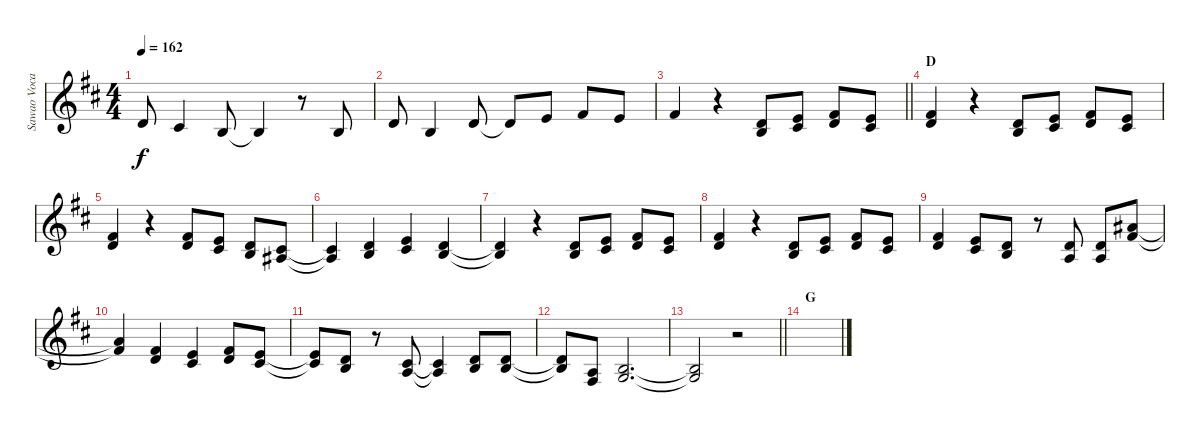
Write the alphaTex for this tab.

\track ("Sawao Vocal" "Sawao Voca") {instrument synthbrass1}
\staff {score}
\tuning (E4 B3 G3 D3 A2 E2) {hide}
\ts (4 4)
\tempo 162
\clef g2
\ks d
3.2.8{dy f} 2.2.4 0.2.8 0.2{t}.4 r.8 0.2.8 |
3.2.8 0.2.4 3.2.8 3.2{t}.8 0.1.8 2.1.8 0.1.8 |
\barLineRight lightlight
2.1.4 r.4 (3.2 4.3).8 (0.1 2.2).8 (2.1 3.2).8 (0.1 2.2).8 |
\section ("" "D")
(2.1 3.2).4 r.4 (3.2 4.3).8 (0.1 2.2).8 (2.1 3.2).8 (0.1 2.2).8 |
(2.1 3.2).4 r.4 (2.1 3.2).8 (0.1 2.2).8 (3.2 4.3).8 (2.2 3.3).8 |
(2.2{t} 3.3{t}).4 (0.2 7.3).4 (0.1 2.2).4 (3.2 4.3).4 |
(3.2{t} 4.3{t}).4 r.4 (0.2 7.3).8 (0.1 2.2).8 (2.1 3.2).8 (0.1 2.2).8 |
(2.1 3.2).4 r.4 (3.2 4.3).8 (0.1 2.2).8 (2.1 3.2).8 (0.1 2.2).8 |
(2.1 3.2).4 (0.1 2.2).8 (3.2 4.3).8 r.8 (3.2 2.3).8 (3.2 2.3).8 (2.1 11.2).8 |
(2.1{t} 11.2{t}).4 (2.1 3.2).4 (0.1 2.2).4 (2.1 3.2).8 (0.1 2.2).8 |
(0.1{t} 2.2{t}).8 (3.2 4.3).8 r.8 (2.2 2.3).8 (2.2{t} 2.3{t}).4 (0.2 7.3).8 (3.2 4.3).8 |
(3.2{t} 4.3{t}).8 (2.3 4.4).8 (0.2 0.3).2{d} |
\barLineRight lightlight
(0.2{t} 0.3{t}).2 r.2 |
\section ("" "G")
